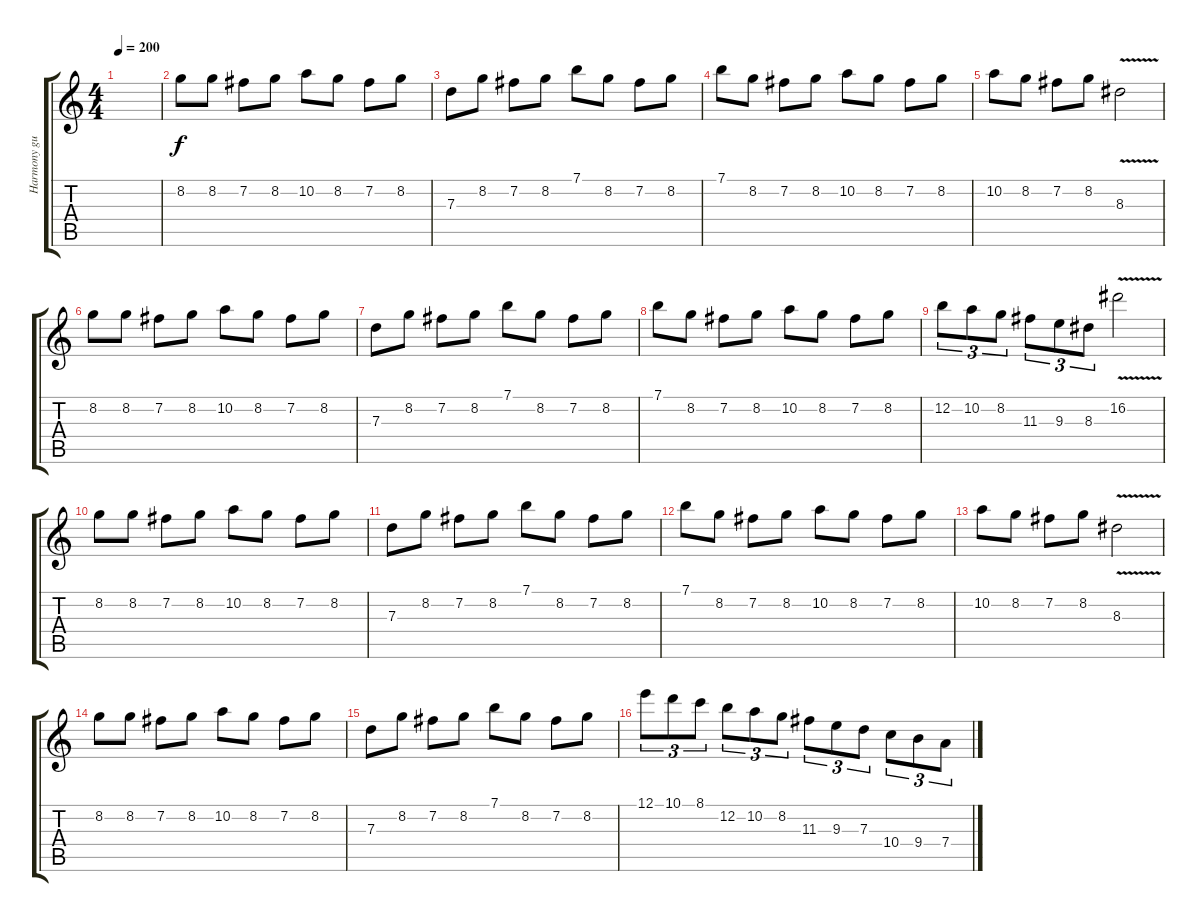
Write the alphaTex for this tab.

\track ("Harmony guitar" "Harmony gu") {instrument distortionguitar}
\staff {score tabs}
\tuning (E4 B3 G3 D3 A2 E2) {hide}
\ts (4 4)
\tempo 200
\clef g2
\ks c
|
8.2.8 8.2.8 7.2.8 8.2.8 10.2.8 8.2.8 7.2.8 8.2.8 |
7.3.8 8.2.8 7.2.8 8.2.8 7.1.8 8.2.8 7.2.8 8.2.8 |
7.1.8 8.2.8 7.2.8 8.2.8 10.2.8 8.2.8 7.2.8 8.2.8 |
10.2.8 8.2.8 7.2.8 8.2.8 8.3{v}.2 |
8.2.8 8.2.8 7.2.8 8.2.8 10.2.8 8.2.8 7.2.8 8.2.8 |
7.3.8 8.2.8 7.2.8 8.2.8 7.1.8 8.2.8 7.2.8 8.2.8 |
7.1.8 8.2.8 7.2.8 8.2.8 10.2.8 8.2.8 7.2.8 8.2.8 |
12.2.8{tu (3 2)} 10.2.8{tu (3 2)} 8.2.8{tu (3 2)} 11.3.8{tu (3 2)} 9.3.8{tu (3 2)} 8.3.8{tu (3 2)} 16.2{v}.2 |
8.2.8 8.2.8 7.2.8 8.2.8 10.2.8 8.2.8 7.2.8 8.2.8 |
7.3.8 8.2.8 7.2.8 8.2.8 7.1.8 8.2.8 7.2.8 8.2.8 |
7.1.8 8.2.8 7.2.8 8.2.8 10.2.8 8.2.8 7.2.8 8.2.8 |
10.2.8 8.2.8 7.2.8 8.2.8 8.3{v}.2 |
8.2.8 8.2.8 7.2.8 8.2.8 10.2.8 8.2.8 7.2.8 8.2.8 |
7.3.8 8.2.8 7.2.8 8.2.8 7.1.8 8.2.8 7.2.8 8.2.8 |
12.1.8{tu (3 2)} 10.1.8{tu (3 2)} 8.1.8{tu (3 2)} 12.2.8{tu (3 2)} 10.2.8{tu (3 2)} 8.2.8{tu (3 2)} 11.3.8{tu (3 2)} 9.3.8{tu (3 2)} 7.3.8{tu (3 2)} 10.4.8{tu (3 2)} 9.4.8{tu (3 2)} 7.4.8{tu (3 2)}
